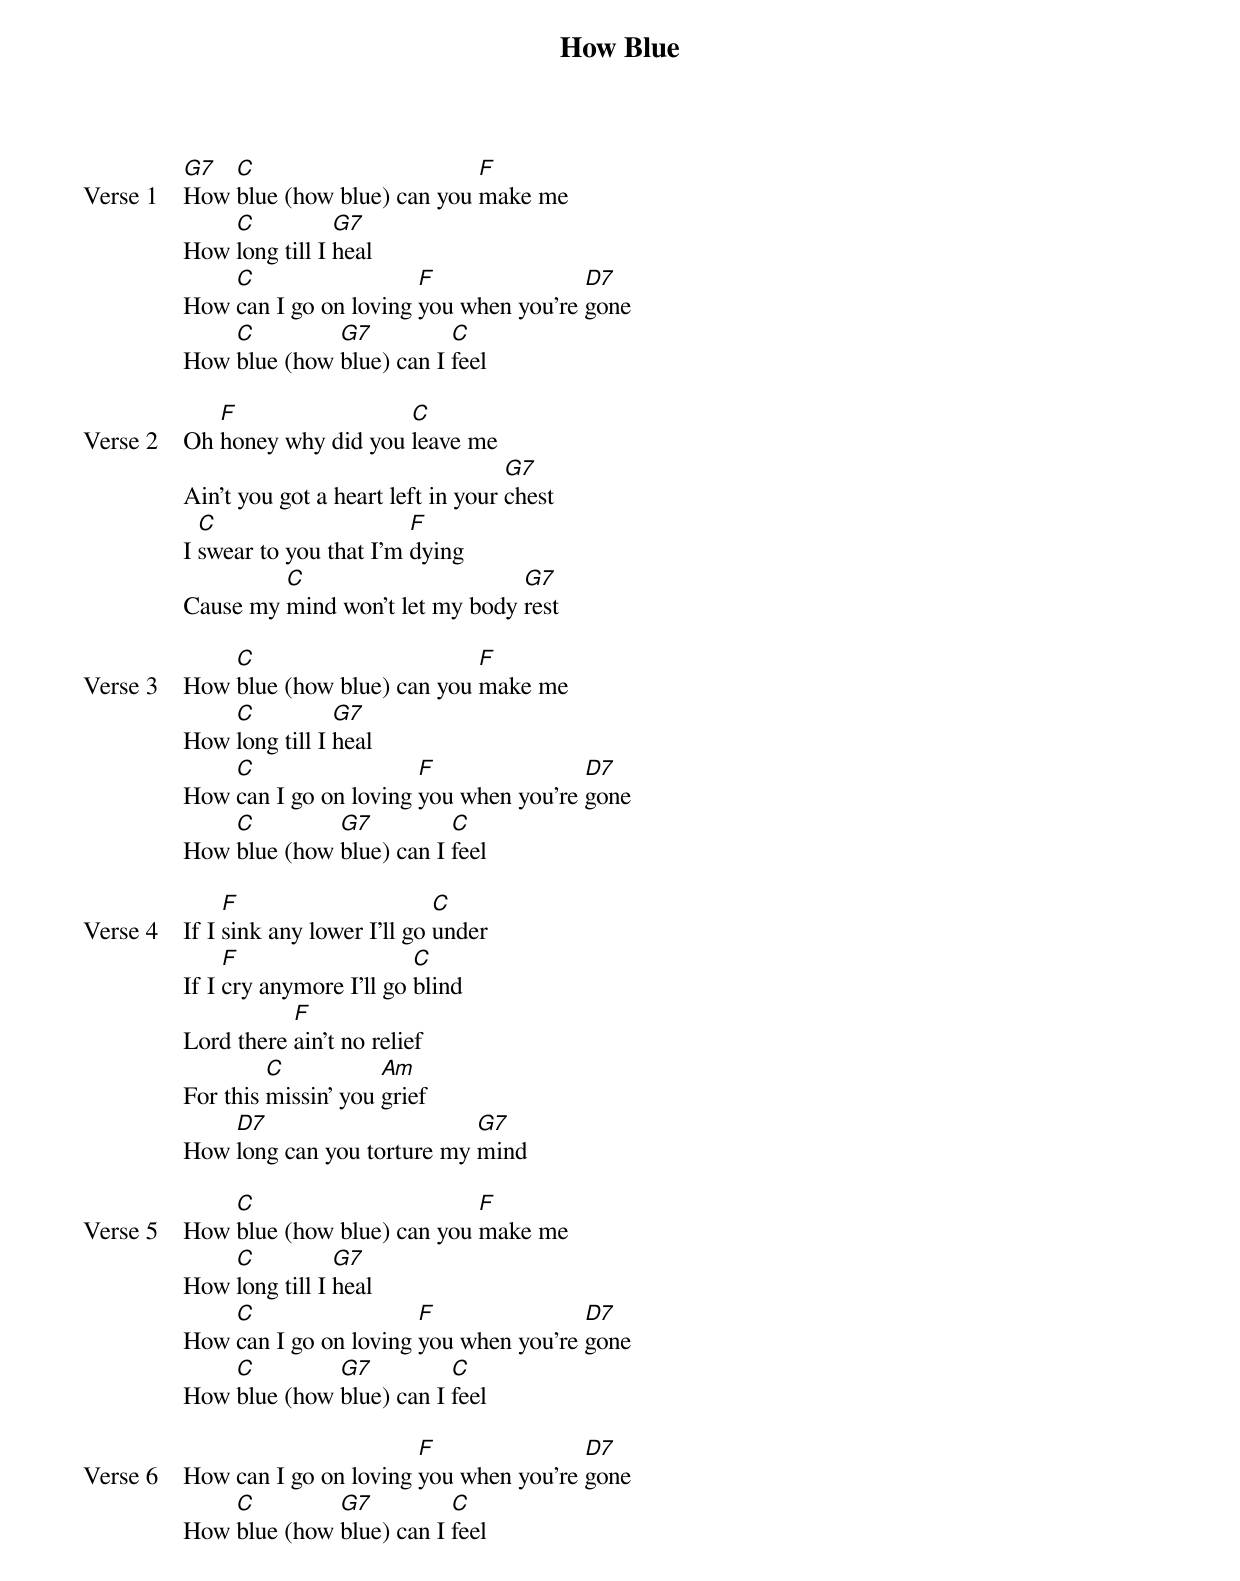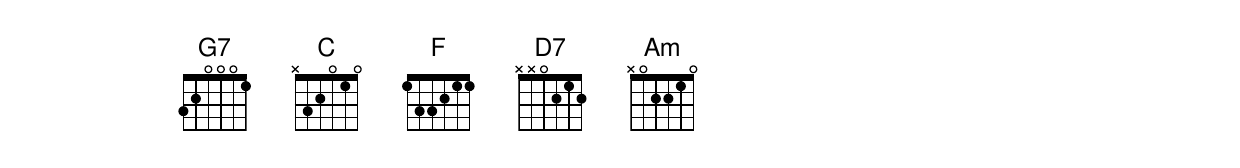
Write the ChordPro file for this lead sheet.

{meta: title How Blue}
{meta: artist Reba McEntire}
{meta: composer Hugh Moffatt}
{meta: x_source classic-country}
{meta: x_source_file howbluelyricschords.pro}
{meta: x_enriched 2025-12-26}

{start_of_verse: Verse 1}
[G7]How [C]blue (how blue) can you [F]make me
How [C]long till I [G7]heal
How [C]can I go on loving [F]you when you're [D7]gone
How [C]blue (how [G7]blue) can I [C]feel
{end_of_verse}

{start_of_verse: Verse 2}
Oh [F]honey why did you [C]leave me
Ain't you got a heart left in your [G7]chest
I [C]swear to you that I'm [F]dying
Cause my [C]mind won't let my body [G7]rest
{end_of_verse}

{start_of_verse: Verse 3}
How [C]blue (how blue) can you [F]make me
How [C]long till I [G7]heal
How [C]can I go on loving [F]you when you're [D7]gone
How [C]blue (how [G7]blue) can I [C]feel
{end_of_verse}

{start_of_verse: Verse 4}
If I [F]sink any lower I'll go [C]under
If I [F]cry anymore I'll go [C]blind
Lord there [F]ain't no relief
For this [C]missin' you [Am]grief
How [D7]long can you torture my [G7]mind
{end_of_verse}

{start_of_verse: Verse 5}
How [C]blue (how blue) can you [F]make me
How [C]long till I [G7]heal
How [C]can I go on loving [F]you when you're [D7]gone
How [C]blue (how [G7]blue) can I [C]feel
{end_of_verse}

{start_of_verse: Verse 6}
How can I go on loving [F]you when you're [D7]gone
How [C]blue (how [G7]blue) can I [C]feel
{end_of_verse}
